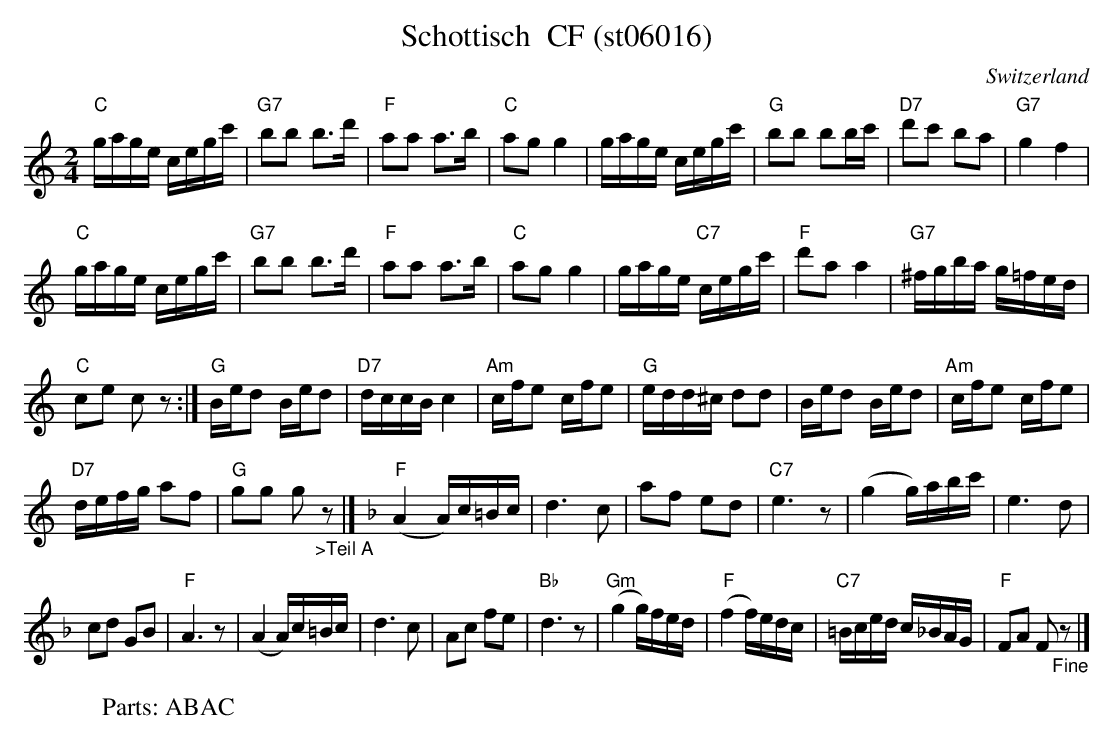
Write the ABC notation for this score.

X:1
T: Schottisch  CF (st06016)
O:Switzerland
M:2/4
L:1/16
K:C major
"C"gage cegc' | "G7"b2b2 b3d' | "F"a2a2 a3b | "C"a2g2g4 | gage cegc' | "G"b2b2 b2bc' | "D7"d'2c'2 b2a2 | "G7"g4f4 |
"C"gage cegc' | "G7"b2b2 b3d' | "F"a2a2 a3b | "C"a2g2g4 | gage "C7"cegc' | "F"d'2a2a4 | "G7"^fgba g=fed |
"C"c2e2 c2z2 :| "G"Bed2 Bed2 | "D7"dccBc4 | "Am"cfe2 cfe2 | "G"edd^c d2d2 | Bed2 Bed2 | "Am"cfe2 cfe2 |
"D7"defg a2f2 | "G"g2g2 g2"_>Teil A"z2 |] [K:F] ("F"A4 A)c=Bc | d6c2 | a2f2 e2d2 | "C7"e6z2 | (g4 g)abc' | e6d2 |
c2d2 G2B2 | "F"A6z2 | (A4 A)c=Bc | d6c2 | A2c2 f2e2 | "Bb"d6z2 | ("Gm"g4 g)fed | ("F"f4 f)edc | "C7"=Bced c_BAG | "F"F2A2 F2"_Fine"z2 |]
W: Parts: ABAC
